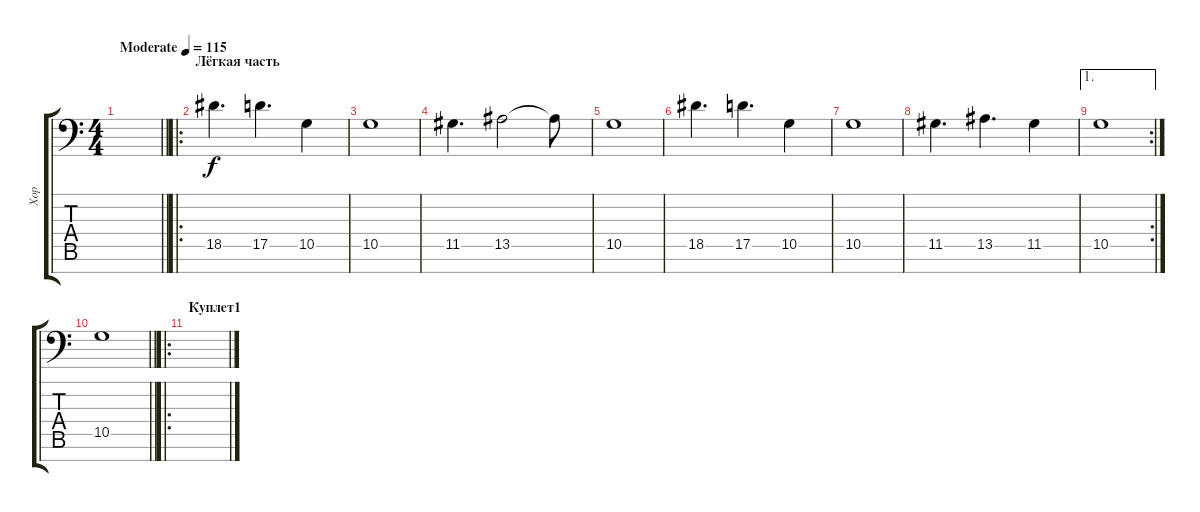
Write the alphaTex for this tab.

\track ("Хор" "Хор") {instrument choiraahs}
\staff {score tabs}
\tuning (E4 B3 G3 D3 A2 E2 C-1) {hide}
\ts (4 4)
\tempo (115 "Moderate")
\clef f4
\barLineRight lightlight
\ks c
|
\ro
\section ("" "Лёгкая часть")
18.5.4{d} 17.5.4{d} 10.5.4 |
10.5.1 |
11.5.4{d} 13.5.2 13.5{t}.8 |
10.5.1 |
18.5.4{d} 17.5.4{d} 10.5.4 |
10.5.1 |
11.5.4{d} 13.5.4{d} 11.5.4 |
\ae 1
\rc 2
10.5.1 |
\barLineRight lightlight
10.5.1 |
\ro
\section ("" "Куплет1")
